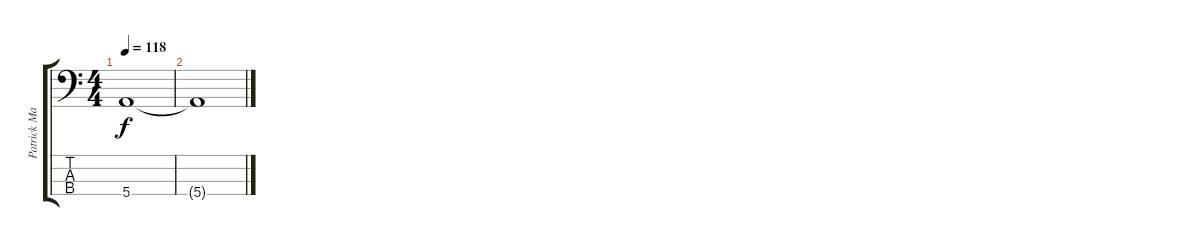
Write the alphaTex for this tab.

\track ("Patrick Matthews" "Patrick Ma") {instrument electricbassfinger}
\staff {score tabs}
\tuning (G2 D2 A1 E1) {hide}
\ts (4 4)
\tempo 118
\clef f4
\ks c
5.4{t}.1{dy f} |
5.4{t}.1
